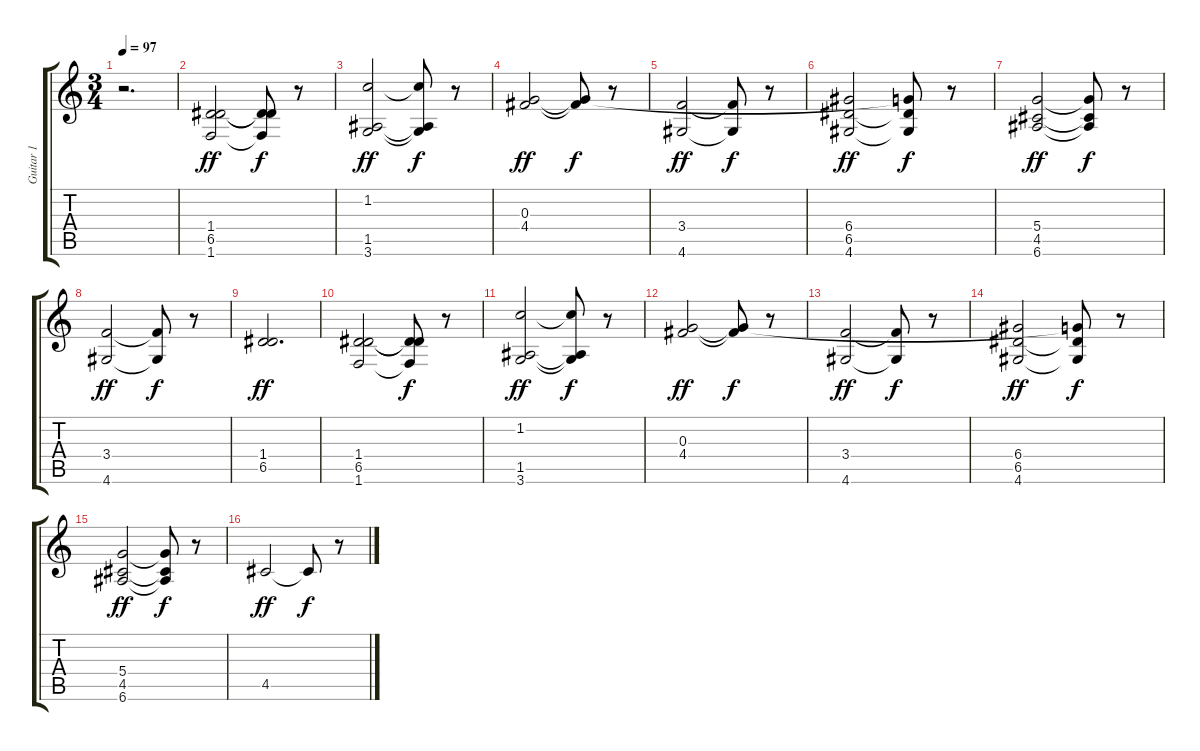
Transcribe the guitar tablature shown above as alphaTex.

\track ("Guitar 1" "Guitar 1") {instrument acousticguitarnylon}
\staff {score tabs}
\tuning (E4 B3 G3 D3 A2 E2) {hide}
\ts (3 4)
\tempo 97
\clef g2
\ks c
r.2{d dy ff instrument acousticguitarnylon} |
(1.4 6.5 1.6).2 (1.4{t} 6.5{t} 1.6{t}).8{dy f} r.8 |
(1.2 1.5 3.6).2{dy ff} (1.2{t} 1.5{t} 3.6{t}).8{dy f} r.8 |
(0.3 4.4).2{dy ff} (0.3{t} 4.4{t}).8{dy f} r.8 |
(3.4 4.6).2{dy ff} (3.4{t} 4.6{t}).8{dy f} r.8 |
(6.4 6.5 4.6).2{dy ff} (0.3{t} 6.5{t} 4.6{t}).8{dy f} r.8 |
(5.4 4.5 6.6).2{dy ff} (5.4{t} 4.5{t} 6.6{t}).8{dy f} r.8 |
(3.4 4.6).2{dy ff} (3.4{t} 4.6{t}).8{dy f} r.8 |
(1.4 6.5).2{d dy ff} |
(1.4 6.5 1.6).2 (1.4{t} 6.5{t} 1.6{t}).8{dy f} r.8 |
(1.2 1.5 3.6).2{dy ff} (1.2{t} 1.5{t} 3.6{t}).8{dy f} r.8 |
(0.3 4.4).2{dy ff} (0.3{t} 4.4{t}).8{dy f} r.8 |
(3.4 4.6).2{dy ff} (3.4{t} 4.6{t}).8{dy f} r.8 |
(6.4 6.5 4.6).2{dy ff} (0.3{t} 6.5{t} 4.6{t}).8{dy f} r.8 |
(5.4 4.5 6.6).2{dy ff} (5.4{t} 4.5{t} 6.6{t}).8{dy f} r.8 |
4.5.2{dy ff} 4.5{t}.8{dy f} r.8
